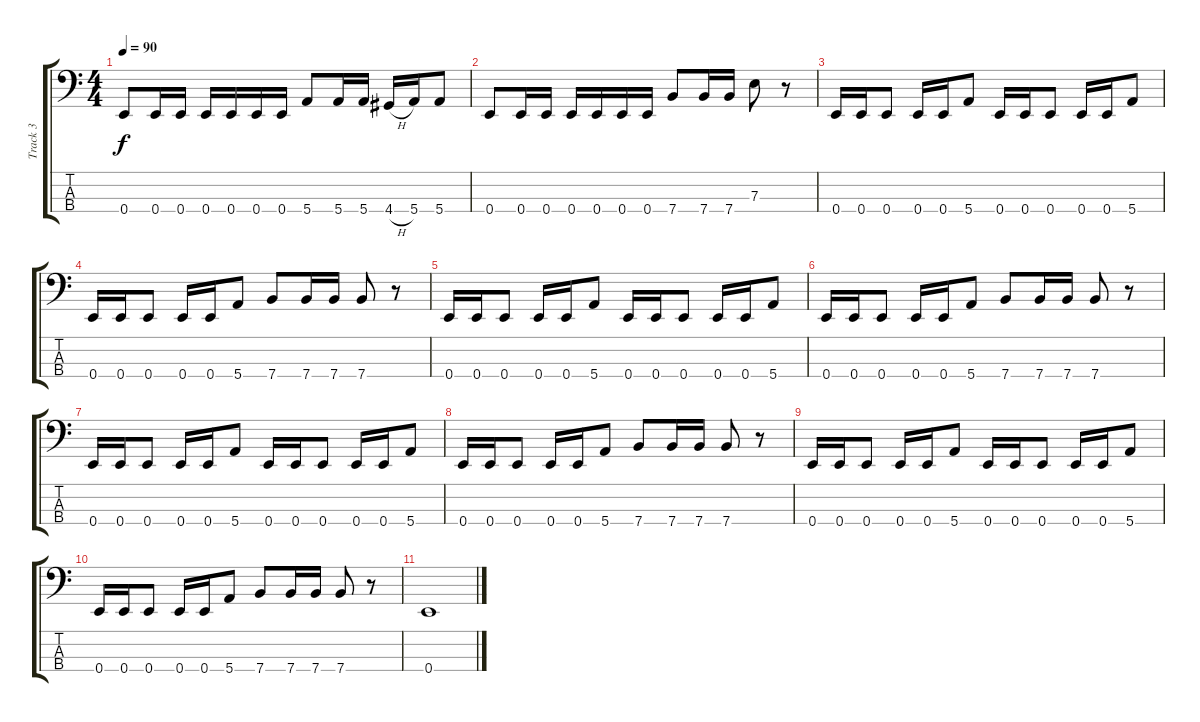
\track ("Track 3" "Track 3") {instrument electricbassfinger}
\staff {score tabs}
\tuning (G2 D2 A1 E1) {hide}
\ts (4 4)
\tempo 90
\clef f4
\ks c
0.4.8{dy f} 0.4.16 0.4.16 0.4.16 0.4.16 0.4.16 0.4.16 5.4.8 5.4.16 5.4.16 4.4{h}.16 5.4.16 5.4.8 |
0.4.8 0.4.16 0.4.16 0.4.16 0.4.16 0.4.16 0.4.16 7.4.8 7.4.16 7.4.16 7.3.8 r.8 |
0.4.16 0.4.16 0.4.8 0.4.16 0.4.16 5.4.8 0.4.16 0.4.16 0.4.8 0.4.16 0.4.16 5.4.8 |
0.4.16 0.4.16 0.4.8 0.4.16 0.4.16 5.4.8 7.4.8 7.4.16 7.4.16 7.4.8 r.8 |
0.4.16 0.4.16 0.4.8 0.4.16 0.4.16 5.4.8 0.4.16 0.4.16 0.4.8 0.4.16 0.4.16 5.4.8 |
0.4.16 0.4.16 0.4.8 0.4.16 0.4.16 5.4.8 7.4.8 7.4.16 7.4.16 7.4.8 r.8 |
0.4.16 0.4.16 0.4.8 0.4.16 0.4.16 5.4.8 0.4.16 0.4.16 0.4.8 0.4.16 0.4.16 5.4.8 |
0.4.16 0.4.16 0.4.8 0.4.16 0.4.16 5.4.8 7.4.8 7.4.16 7.4.16 7.4.8 r.8 |
0.4.16 0.4.16 0.4.8 0.4.16 0.4.16 5.4.8 0.4.16 0.4.16 0.4.8 0.4.16 0.4.16 5.4.8 |
0.4.16 0.4.16 0.4.8 0.4.16 0.4.16 5.4.8 7.4.8 7.4.16 7.4.16 7.4.8 r.8 |
0.4.1
